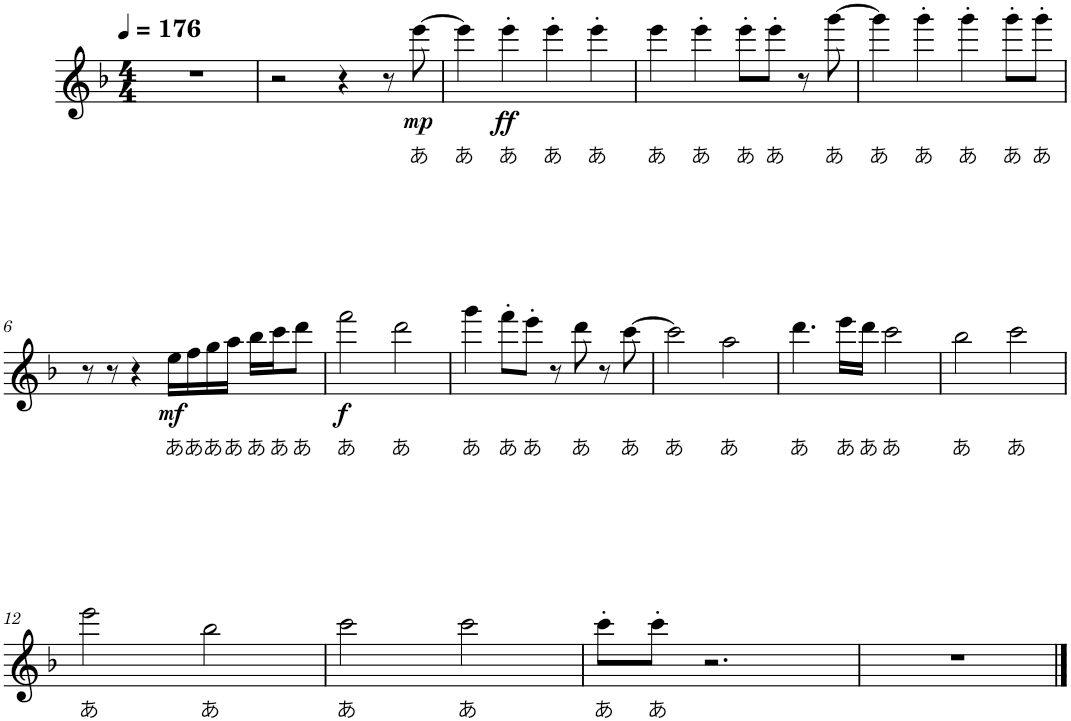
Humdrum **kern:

**kern	**text	**dynam
*part1	*part1	*part1
*staff1	*staff1	*staff1
*I"Violin	*	*
*I'Vln.	*	*
*clefG2	*	*
*k[b-]	*	*
*M4/4	*	*
*MM176	*	*
=1	=1	=1
1r	.	.
=2	=2	=2
2r	.	.
4r	.	.
8r	.	.
!	!LO:LY:b	!LO:DY:b
[8eee\	あ	mp
=3	=3	=3
!	!LO:LY:b	!
4eee\]	あ	.
!	!LO:LY:b	!LO:DY:b
4eee'\	あ	ff
!	!LO:LY:b	!
4eee'\	あ	.
!	!LO:LY:b	!
4eee'\	あ	.
=4	=4	=4
!	!LO:LY:b	!
4eee\	あ	.
!	!LO:LY:b	!
4eee'\	あ	.
!	!LO:LY:b	!
8eee'\L	あ	.
!	!LO:LY:b	!
8eee'\J	あ	.
8r	.	.
!	!LO:LY:b	!
[8ggg\	あ	.
=5	=5	=5
!	!LO:LY:b	!
4ggg\]	あ	.
!	!LO:LY:b	!
4ggg'\	あ	.
!	!LO:LY:b	!
4ggg'\	あ	.
!	!LO:LY:b	!
8ggg'\L	あ	.
!	!LO:LY:b	!
8ggg'\J	あ	.
!!LO:LB:g=z
=6	=6	=6
8r	.	.
8r	.	.
4r	.	.
!	!LO:LY:b	!LO:DY:b
16ee\LL	あ	mf
!	!LO:LY:b	!
16ff\	あ	.
!	!LO:LY:b	!
16gg\	あ	.
!	!LO:LY:b	!
16aa\JJ	あ	.
!	!LO:LY:b	!
16bb-\LL	あ	.
!	!LO:LY:b	!
16ccc\J	あ	.
!	!LO:LY:b	!
8ddd\J	あ	.
=7	=7	=7
!	!LO:LY:b	!LO:DY:b
2fff\	あ	f
!	!LO:LY:b	!
2ddd\	あ	.
=8	=8	=8
!	!LO:LY:b	!
4ggg\	あ	.
!	!LO:LY:b	!
8fff'\L	あ	.
!	!LO:LY:b	!
8eee'\J	あ	.
8r	.	.
!	!LO:LY:b	!
8ddd\	あ	.
8r	.	.
!	!LO:LY:b	!
[8ccc\	あ	.
=9	=9	=9
!	!LO:LY:b	!
2ccc\]	あ	.
!	!LO:LY:b	!
2aa\	あ	.
=10	=10	=10
!	!LO:LY:b	!
4.ddd\	あ	.
!	!LO:LY:b	!
16eee\LL	あ	.
!	!LO:LY:b	!
16ddd\JJ	あ	.
!	!LO:LY:b	!
2ccc\	あ	.
=11	=11	=11
!	!LO:LY:b	!
2bb-\	あ	.
!	!LO:LY:b	!
2ccc\	あ	.
!!LO:LB:g=z
=12	=12	=12
!	!LO:LY:b	!
2eee\	あ	.
!	!LO:LY:b	!
2bb-\	あ	.
=13	=13	=13
!	!LO:LY:b	!
2ccc\	あ	.
!	!LO:LY:b	!
2ccc\	あ	.
=14	=14	=14
!	!LO:LY:b	!
8ccc'\L	あ	.
!	!LO:LY:b	!
8ccc'\J	あ	.
2.r	.	.
=15	=15	=15
1r	.	.
==	==	==
*-	*-	*-
